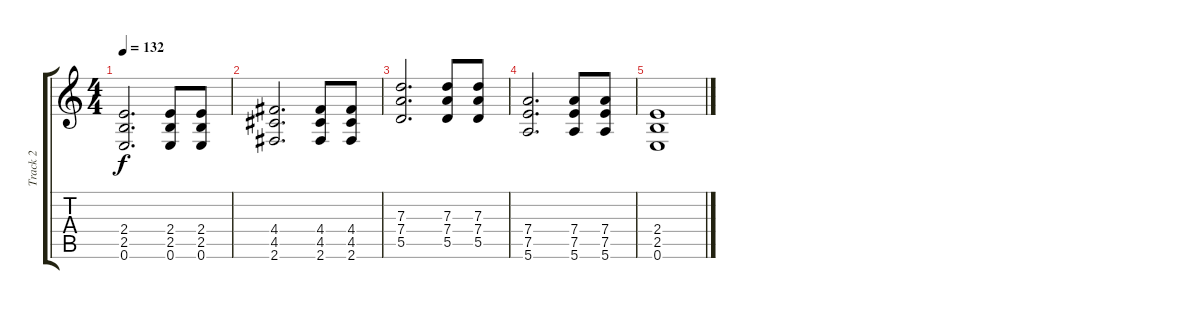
\track ("Track 2" "Track 2") {instrument acousticguitarsteel}
\staff {score tabs}
\tuning (E4 B3 G3 D3 A2 E2) {hide}
\ts (4 4)
\tempo 132
\clef g2
\ks c
(2.4 2.5 0.6).2{d dy f} (2.4 2.5 0.6).8 (2.4 2.5 0.6).8 |
(4.4 4.5 2.6).2{d} (4.4 4.5 2.6).8 (4.4 4.5 2.6).8 |
(7.3 7.4 5.5).2{d} (7.3 7.4 5.5).8 (7.3 7.4 5.5).8 |
(7.4 7.5 5.6).2{d} (7.4 7.5 5.6).8 (7.4 7.5 5.6).8 |
(2.4 2.5 0.6).1
